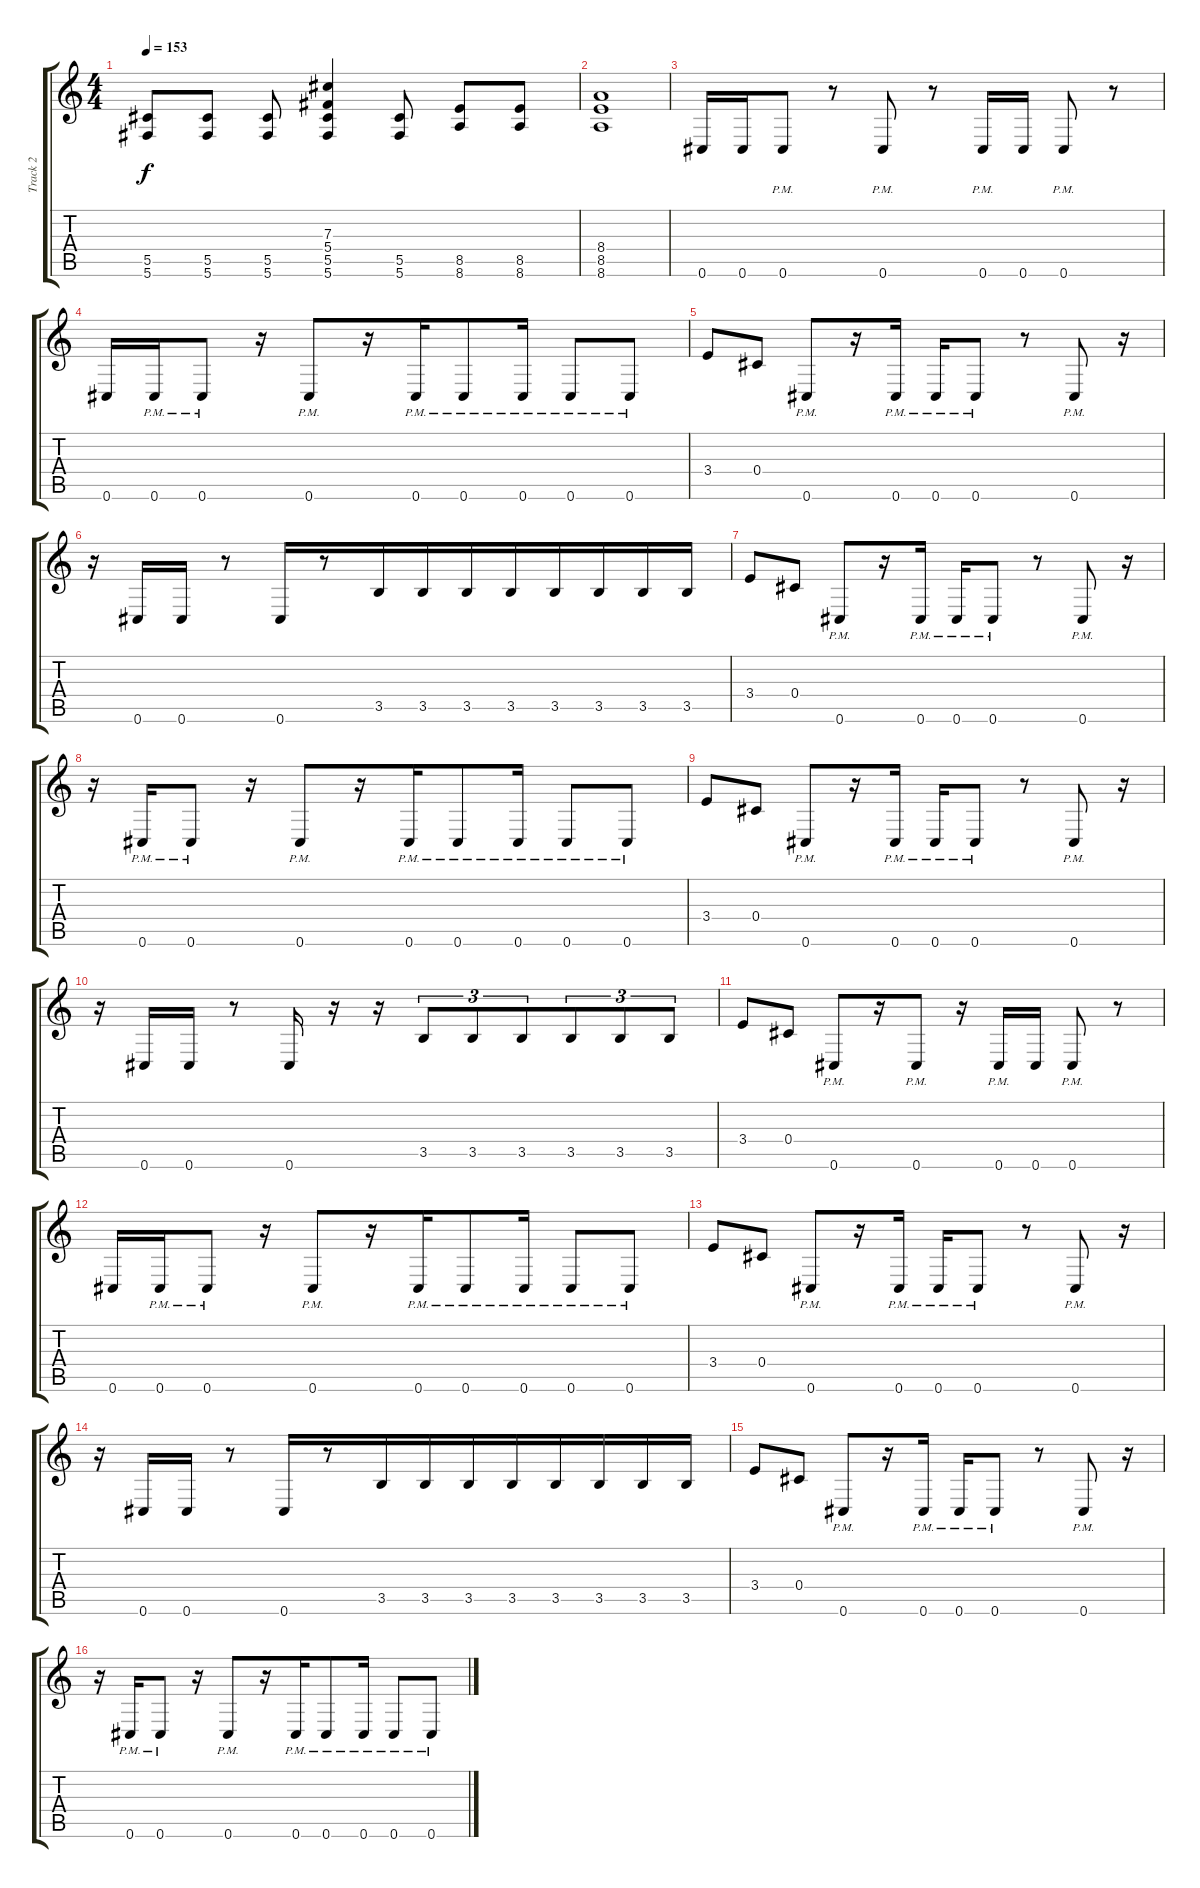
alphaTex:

\track ("Track 2" "Track 2") {instrument overdrivenguitar}
\staff {score tabs}
\tuning (Eb4 Bb3 Gb3 Db3 Ab2 Db2) {hide}
\ts (4 4)
\tempo 153
\clef g2
\ks c
(5.5 5.6).8{dy f} (5.5 5.6).8 (5.5 5.6).8 (7.3 5.4 5.5 5.6).4 (5.5 5.6).8 (8.5 8.6).8 (8.5 8.6).8 |
(8.4 8.5 8.6).1 |
0.6.16 0.6.16 0.6{pm}.8 r.8 0.6{pm}.8 r.8{beam merge} 0.6{pm}.16 0.6.16 0.6{pm}.8 r.8 |
0.6.16 0.6{pm}.16 0.6{pm}.8 r.16{beam merge} 0.6{pm}.8{beam merge} r.16 0.6{pm}.16 0.6{pm}.8 0.6{pm}.16 0.6{pm}.8 0.6{pm}.8 |
3.4.8 0.4.8 0.6{pm}.8 r.16 0.6{pm}.16 0.6{pm}.16{beam merge} 0.6{pm}.8 r.8 0.6{pm}.8 r.16 |
r.16{beam merge} 0.6.16 0.6.16 r.8{beam merge} 0.6.16{beam merge} r.8 3.5.16 3.5.16{beam merge} 3.5.16 3.5.16{beam merge} 3.5.16 3.5.16 3.5.16 3.5.16 |
3.4.8 0.4.8 0.6{pm}.8 r.16 0.6{pm}.16 0.6{pm}.16{beam merge} 0.6{pm}.8 r.8 0.6{pm}.8 r.16 |
r.16 0.6{pm}.16 0.6{pm}.8 r.16{beam merge} 0.6{pm}.8{beam merge} r.16 0.6{pm}.16 0.6{pm}.8 0.6{pm}.16 0.6{pm}.8 0.6{pm}.8 |
3.4.8 0.4.8 0.6{pm}.8 r.16 0.6{pm}.16 0.6{pm}.16{beam merge} 0.6{pm}.8 r.8 0.6{pm}.8 r.16 |
r.16{beam merge} 0.6.16 0.6.16 r.8{beam merge} 0.6.16 r.16{beam merge} r.16{beam merge} 3.5.8{tu (3 2)} 3.5.8{tu (3 2) beam merge} 3.5.8{tu (3 2) beam merge} 3.5.8{tu (3 2)} 3.5.8{tu (3 2) beam merge} 3.5.8{tu (3 2)} |
3.4.8 0.4.8 0.6{pm}.8 r.16 0.6{pm}.8 r.16{beam merge} 0.6{pm}.16 0.6.16 0.6{pm}.8 r.8 |
0.6.16 0.6{pm}.16 0.6{pm}.8 r.16{beam merge} 0.6{pm}.8{beam merge} r.16 0.6{pm}.16 0.6{pm}.8 0.6{pm}.16 0.6{pm}.8 0.6{pm}.8 |
3.4.8 0.4.8 0.6{pm}.8 r.16 0.6{pm}.16 0.6{pm}.16{beam merge} 0.6{pm}.8 r.8 0.6{pm}.8 r.16 |
r.16{beam merge} 0.6.16 0.6.16 r.8{beam merge} 0.6.16{beam merge} r.8 3.5.16 3.5.16{beam merge} 3.5.16 3.5.16{beam merge} 3.5.16 3.5.16 3.5.16 3.5.16 |
3.4.8 0.4.8 0.6{pm}.8 r.16 0.6{pm}.16 0.6{pm}.16{beam merge} 0.6{pm}.8 r.8 0.6{pm}.8 r.16 |
r.16 0.6{pm}.16 0.6{pm}.8 r.16{beam merge} 0.6{pm}.8{beam merge} r.16 0.6{pm}.16 0.6{pm}.8 0.6{pm}.16 0.6{pm}.8 0.6{pm}.8
